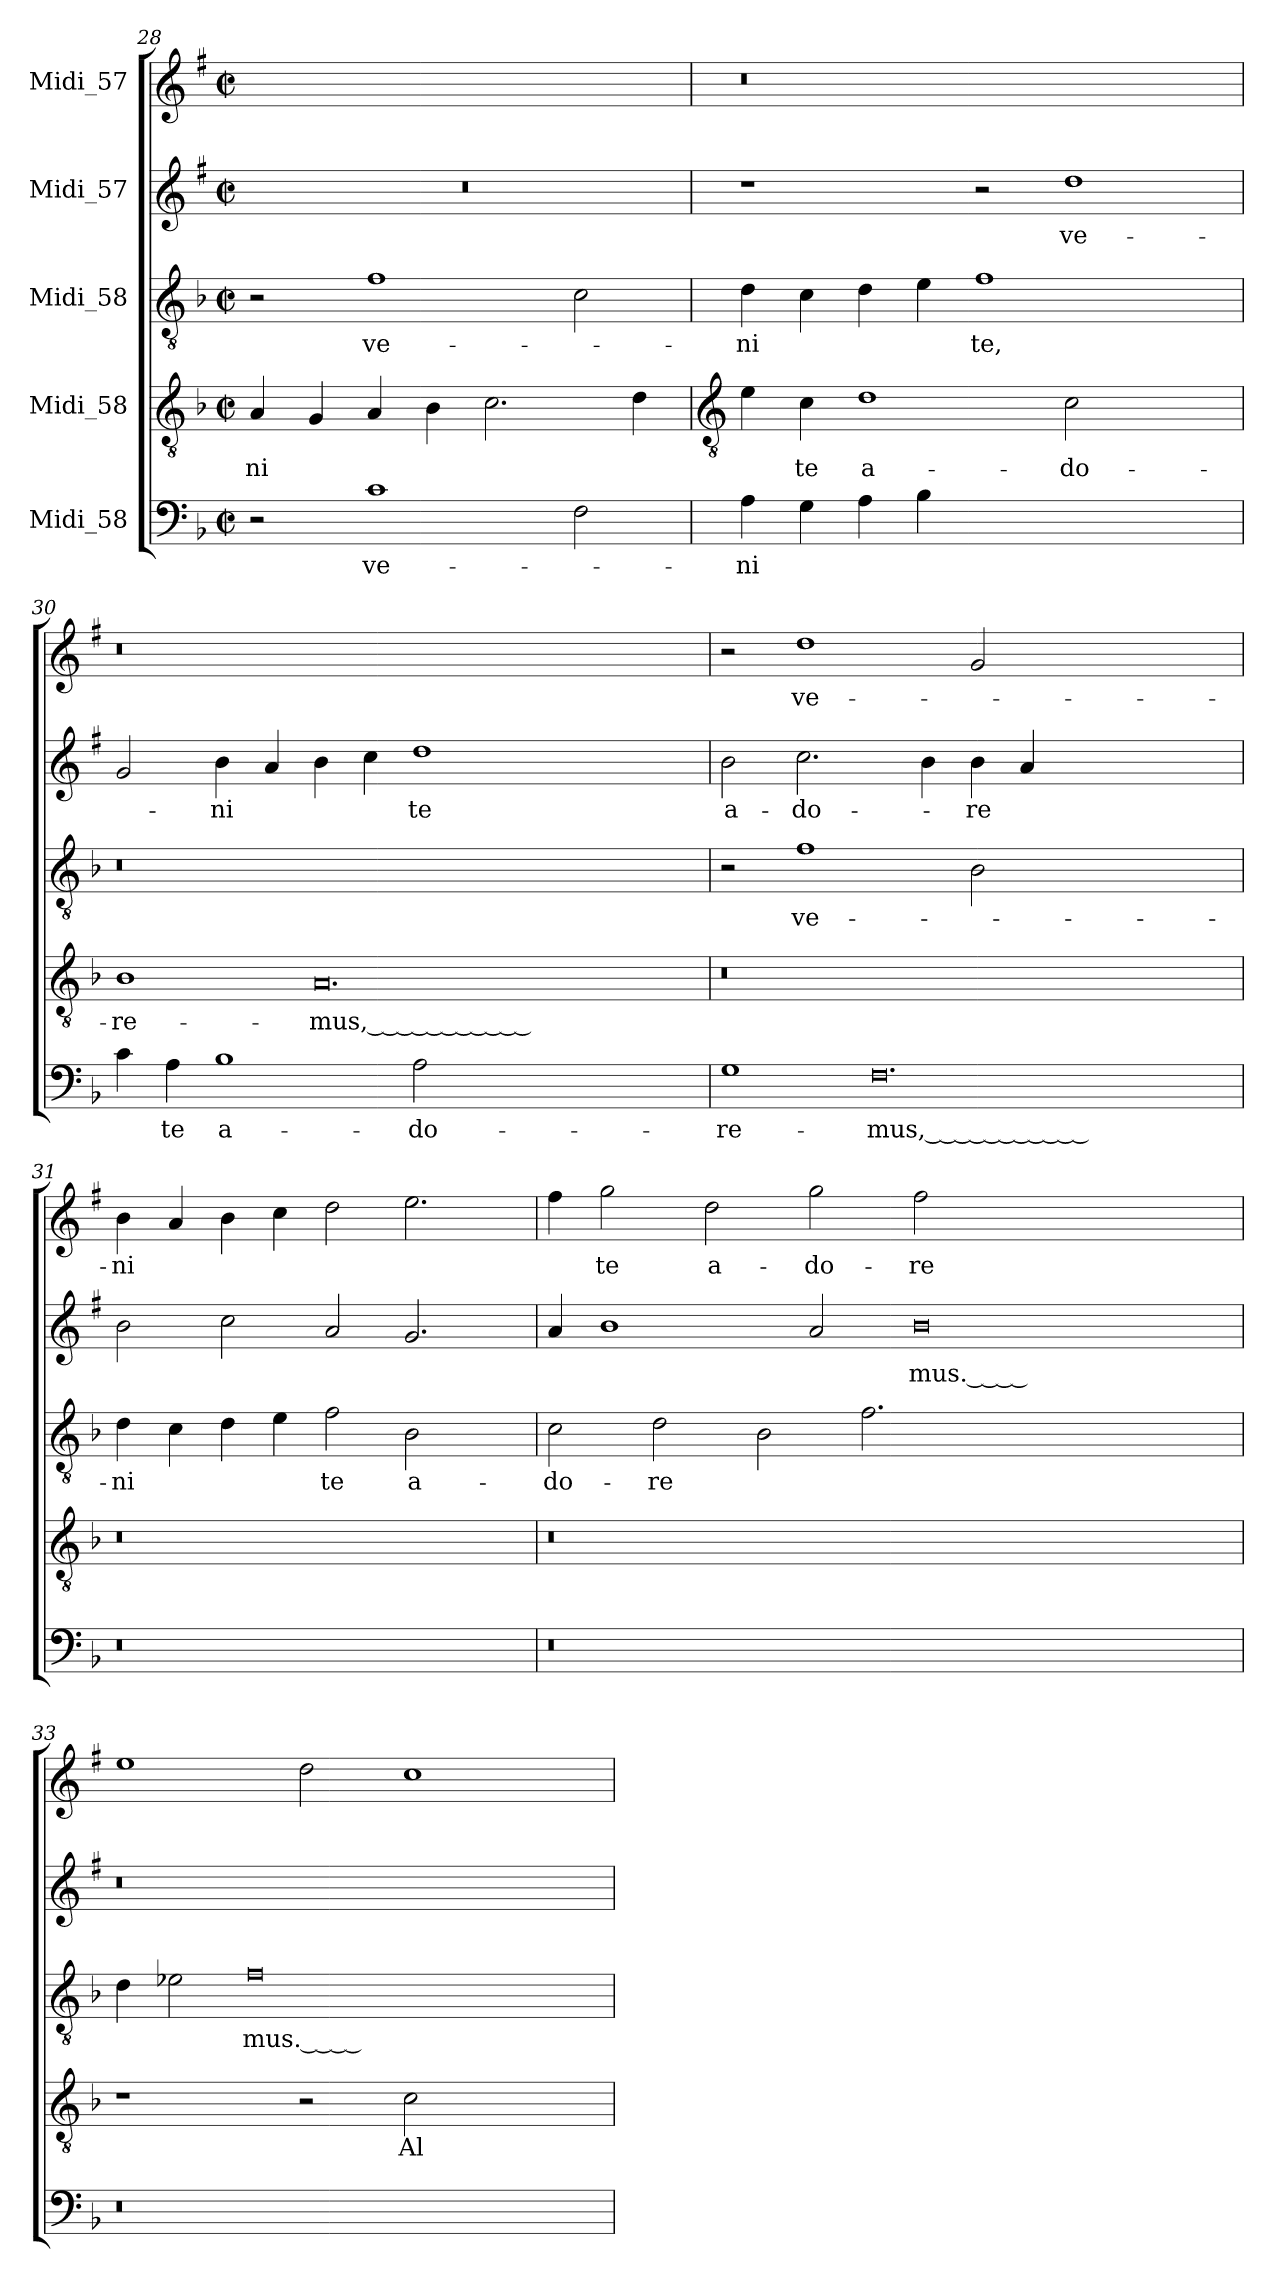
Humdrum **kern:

**kern	**text	**kern	**text	**kern	**text	**kern	**text	**kern	**text
*part5	*part5	*part4	*part4	*part3	*part3	*part2	*part2	*part1	*part1
*staff5	*staff5	*staff4	*staff4	*staff3	*staff3	*staff2	*staff2	*staff1	*staff1
*I"Midi_58	*	*I"Midi_58	*	*I"Midi_58	*	*I"Midi_57	*	*I"Midi_57	*
!!LO:LB:g=z
*clefF4	*	*clefGv2	*	*clefGv2	*	*clefG2	*	*clefG2	*
*	*	*	*	*	*	*ITrd1c2	*	*ITrd1c2	*
*k[b-]	*	*k[b-]	*	*k[b-]	*	*k[b-]	*	*k[b-]	*
*F:	*	*F:	*	*F:	*	*F:	*	*F:	*
*M4/2	*	*M4/2	*	*M4/2	*	*M4/2	*	*M4/2	*
*met(c|)	*	*met(c|)	*	*met(c|)	*	*met(c|)	*	*met(c|)	*
=28	=28	=28	=28	=28	=28	=28	=28	=28	=28
!	!	!	!LO:LY:b	!	!	!	!	!	!
2r	.	4A	-ni	2r	.	0r	.	0ryy	.
.	.	4G	.	.	.	.	.	.	.
!	!LO:LY:b	!	!	!	!LO:LY:b	!	!	!	!
1c	ve-	4A	.	1f	ve-	.	.	.	.
.	.	4B-	.	.	.	.	.	.	.
.	.	2.c	.	.	.	.	.	.	.
2F	.	.	.	2c	.	.	.	.	.
.	.	4d	.	.	.	.	.	.	.
!!LO:LB:g=z
=29	=29	=29	=29	=29	=29	=29	=29	=29	=29
*	*	*clefGv2	*	*	*	*	*	*	*
!	!LO:LY:b	!	!	!	!LO:LY:b	!	!	!	!
*	*	*	*	*	*	*	*	*^	*
4A	-ni	4e	.	4d	-ni	1r	.	0r	0ryy	.
!	!	!	!LO:LY:b	!	!	!	!	!	!	!
4G	.	4c	te	4c	.	.	.	.	.	.
!	!	!	!LO:LY:b	!	!	!	!	!	!	!
4A	.	1d	a-	4d	.	.	.	.	.	.
4B-	.	.	.	4e	.	.	.	.	.	.
!	!	!	!	!	!LO:LY:b	!	!	!	!	!
1.ryy	.	.	.	1f	te,	2r	.	.	.	.
!	!	!	!LO:LY:b	!	!	!	!LO:LY:b	!	!	!
.	.	2c	-do-	.	.	1cc	ve-	.	.	.
.	.	2ryy	.	2ryy	.	.	.	2ryy	2ryy	.
!!LO:LB:g=z	!!
=30	=30	=30	=30	=30	=30	=30	=30	=30	=30	=30
!	!	!	!LO:LY:b	!	!	!	!	!	!	!
4c	.	1B-	-re-	0r	.	2f	.	0r	1ryy	.
!	!LO:LY:b	!	!	!	!	!	!	!	!	!
4A	te	.	.	.	.	.	.	.	.	.
!	!LO:LY:b	!	!	!	!	!	!LO:LY:b	!	!	!
1B-	a-	.	.	.	.	4a	-ni	.	.	.
.	.	.	.	.	.	4g	.	.	.	.
!	!	!	!LO:LY:b	!	!	!	!	!	!	!
.	.	0.A	-mus,____________	.	.	4a	.	.	2ryy	.
.	.	.	.	.	.	4b-	.	.	.	.
!	!LO:LY:b	!	!	!	!	!	!LO:LY:b	!	!	!
2A	-do-	.	.	.	.	1cc	te	.	2ryy	.
0ryy	.	.	.	0ryy	.	.	.	0ryy	0ryy	.
.	.	.	.	.	.	1.ryy	.	.	.	.
=30A	=30A	=30A	=30A	=30A	=30A	=30A	=30A	=30A	=30A	=30A
!	!LO:LY:b	!	!	!	!	!	!LO:LY:b	!	!	!
1G	-re-	0r	.	2r	.	2a	a-	2r	0ryy	.
!	!	!	!	!	!LO:LY:b	!	!LO:LY:b	!	!	!LO:LY:b
.	.	.	.	1f	ve-	2.b-	-do-	1cc	.	ve-
!	!LO:LY:b	!	!	!	!	!	!	!	!	!
0.F	-mus,____________	.	.	.	.	.	.	.	.	.
.	.	.	.	.	.	4a	.	.	.	.
!	!	!	!	!	!	!	!LO:LY:b	!	!	!
.	.	.	.	2B-	.	4a	-re	2f	.	.
.	.	.	.	.	.	4g	.	.	.	.
.	.	0ryy	.	0ryy	.	0ryy	.	0ryy	0ryy	.
=31A	=31A	=31A	=31A	=31A	=31A	=31A	=31A	=31A	=31A	=31A
!	!	!	!	!	!LO:LY:b	!	!	!	!	!LO:LY:b
0r	.	0r	.	4d	-ni	2a	.	4a	1ryy	-ni
.	.	.	.	4c	.	.	.	4g	.	.
.	.	.	.	4d	.	2b-	.	4a	.	.
.	.	.	.	4e	.	.	.	4b-	.	.
!	!	!	!	!	!LO:LY:b	!	!	!	!	!
.	.	.	.	2f	te	2g	.	2cc	1ryy	.
!	!	!	!	!	!LO:LY:b	!	!	!	!	!
.	.	.	.	2B-	a-	2.f	.	2.dd	.	.
4ryy	.	4ryy	.	4ryy	.	.	.	.	4ryy	.
=32A	=32A	=32A	=32A	=32A	=32A	=32A	=32A	=32A	=32A	=32A
!	!	!	!	!	!LO:LY:b	!	!	!	!	!
0r	.	0r	.	2c	-do-	4g	.	4ee	1.ryy	.
!	!	!	!	!	!	!	!	!	!	!LO:LY:b
.	.	.	.	.	.	1a	.	2ff	.	te
!	!	!	!	!	!LO:LY:b	!	!	!	!	!
.	.	.	.	2d	-re	.	.	.	.	.
!	!	!	!	!	!	!	!	!	!	!LO:LY:b
.	.	.	.	.	.	.	.	2cc	.	a-
.	.	.	.	2B-	.	.	.	.	.	.
!	!	!	!	!	!	!	!	!	!	!LO:LY:b
.	.	.	.	.	.	2g	.	2ff	.	-do-
.	.	.	.	2.f	.	.	.	.	1ryy	.
!	!	!	!	!	!	!	!LO:LY:b	!	!	!LO:LY:b
.	.	.	.	.	.	0a	mus._____	2ee	.	-re
1..ryy	.	1..ryy	.	.	.	.	.	.	.	.
.	.	.	.	1.ryy	.	.	.	1.ryy	.	.
.	.	.	.	.	.	.	.	.	1ryy	.
.	.	.	.	.	.	.	.	.	4ryy	.
=33A	=33A	=33A	=33A	=33A	=33A	=33A	=33A	=33A	=33A	=33A
0r	.	1r	.	4d	.	0r	.	1dd	4ryy	.
.	.	.	.	2e-X	.	.	.	.	1ryy	.
!	!	!	!	!	!LO:LY:b	!	!	!	!	!
.	.	.	.	0f	mus._____	.	.	.	.	.
.	.	2r	.	.	.	.	.	2cc	.	.
.	.	.	.	.	.	.	.	.	1.ryy	.
!	!	!	!LO:LY:b	!	!	!	!	!	!	!
.	.	2c	Al-	.	.	.	.	1b-	.	.
2.ryy	.	2.ryy	.	.	.	2.ryy	.	.	.	.
.	.	.	.	.	.	.	.	4ryy	.	.
*	*	*	*	*	*	*	*	*v	*v	*
=	=	=	=	=	=	=	=	=	=
*-	*-	*-	*-	*-	*-	*-	*-	*-	*-
